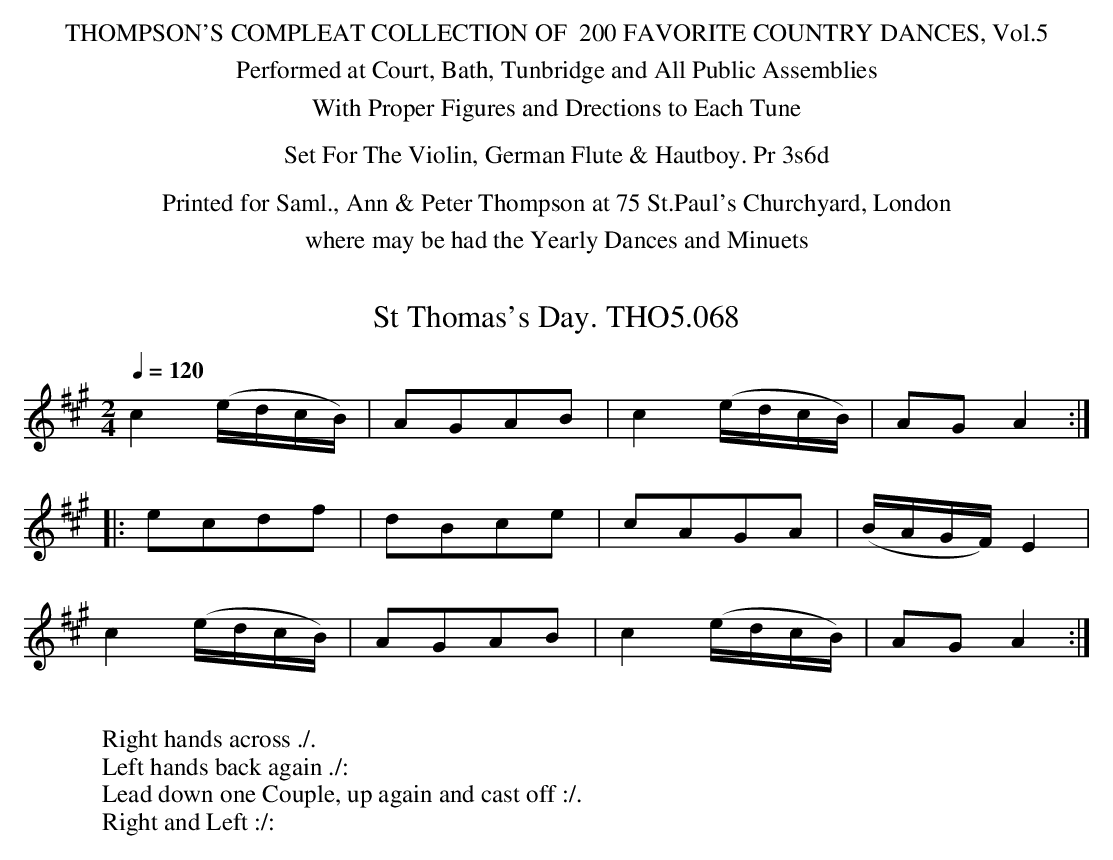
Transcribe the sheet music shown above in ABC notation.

X:1
T:St Thomas's Day. THO5.068
M:2/4
L:1/8
Q:1/4=120
K:A
c2 (e/d/c/B/)|AGAB|c2 (e/d/c/B/)|AG A2:|
|:ecdf|dBce|cAGA|(B/A/G/F/) E2|
c2 (e/d/c/B/)|AGAB|c2 (e/d/c/B/)|AG A2:|
W:
W:Right hands across ./.
W:Left hands back again ./:
W:Lead down one Couple, up again and cast off :/.
W:Right and Left :/:
